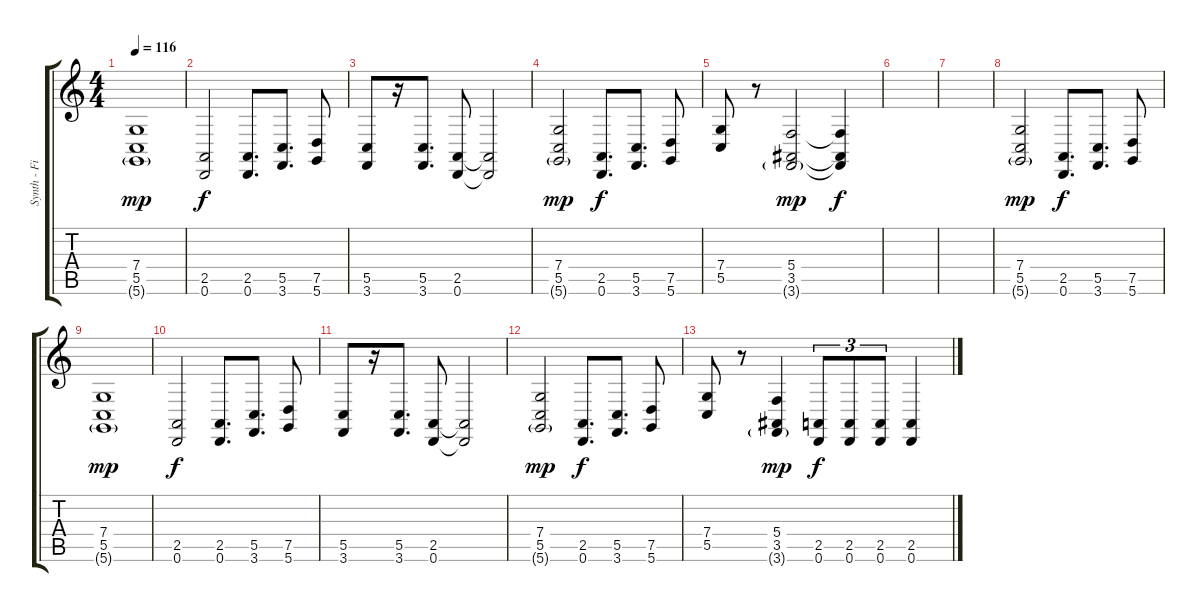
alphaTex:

\track ("Synth - Fills 1" "Synth - Fi") {instrument vibraphone}
\staff {score tabs}
\tuning (D4 A3 F3 C3 G2 D2) {hide}
\ts (4 4)
\tempo 116
\clef g2
\ks c
(7.4 5.5 5.6{g}).1{dy mp} |
(2.5 0.6).2{dy f} (2.5 0.6).8{d} (5.5 3.6).8{d} (7.5 5.6).8 |
(5.5 3.6).8 r.16 (5.5 3.6).8{d} (2.5 0.6).8 (2.5{t} 0.6{t}).2 |
(7.4 5.5 5.6{g}).2{dy mp} (2.5 0.6).8{d dy f} (5.5 3.6).8{d} (7.5 5.6).8 |
(7.4 5.5).8 r.8 (5.4 3.5 3.6{g}).2{dy mp} (5.4{t} 3.5{t} 3.6{t}).4{dy f} |
|
|
(7.4 5.5 5.6{g}).2{dy mp volume 9 instrument distortionguitar} (2.5 0.6).8{d dy f} (5.5 3.6).8{d} (7.5 5.6).8 |
(7.4 5.5 5.6{g}).1{dy mp} |
(2.5 0.6).2{dy f} (2.5 0.6).8{d} (5.5 3.6).8{d} (7.5 5.6).8 |
(5.5 3.6).8 r.16 (5.5 3.6).8{d} (2.5 0.6).8 (2.5{t} 0.6{t}).2 |
(7.4 5.5 5.6{g}).2{dy mp} (2.5 0.6).8{d dy f} (5.5 3.6).8{d} (7.5 5.6).8 |
(7.4 5.5).8 r.8 (5.4 3.5 3.6{g}).4{dy mp} (2.5 0.6).8{tu (3 2) dy f} (2.5 0.6).8{tu (3 2)} (2.5 0.6).8{tu (3 2)} (2.5 0.6).4
